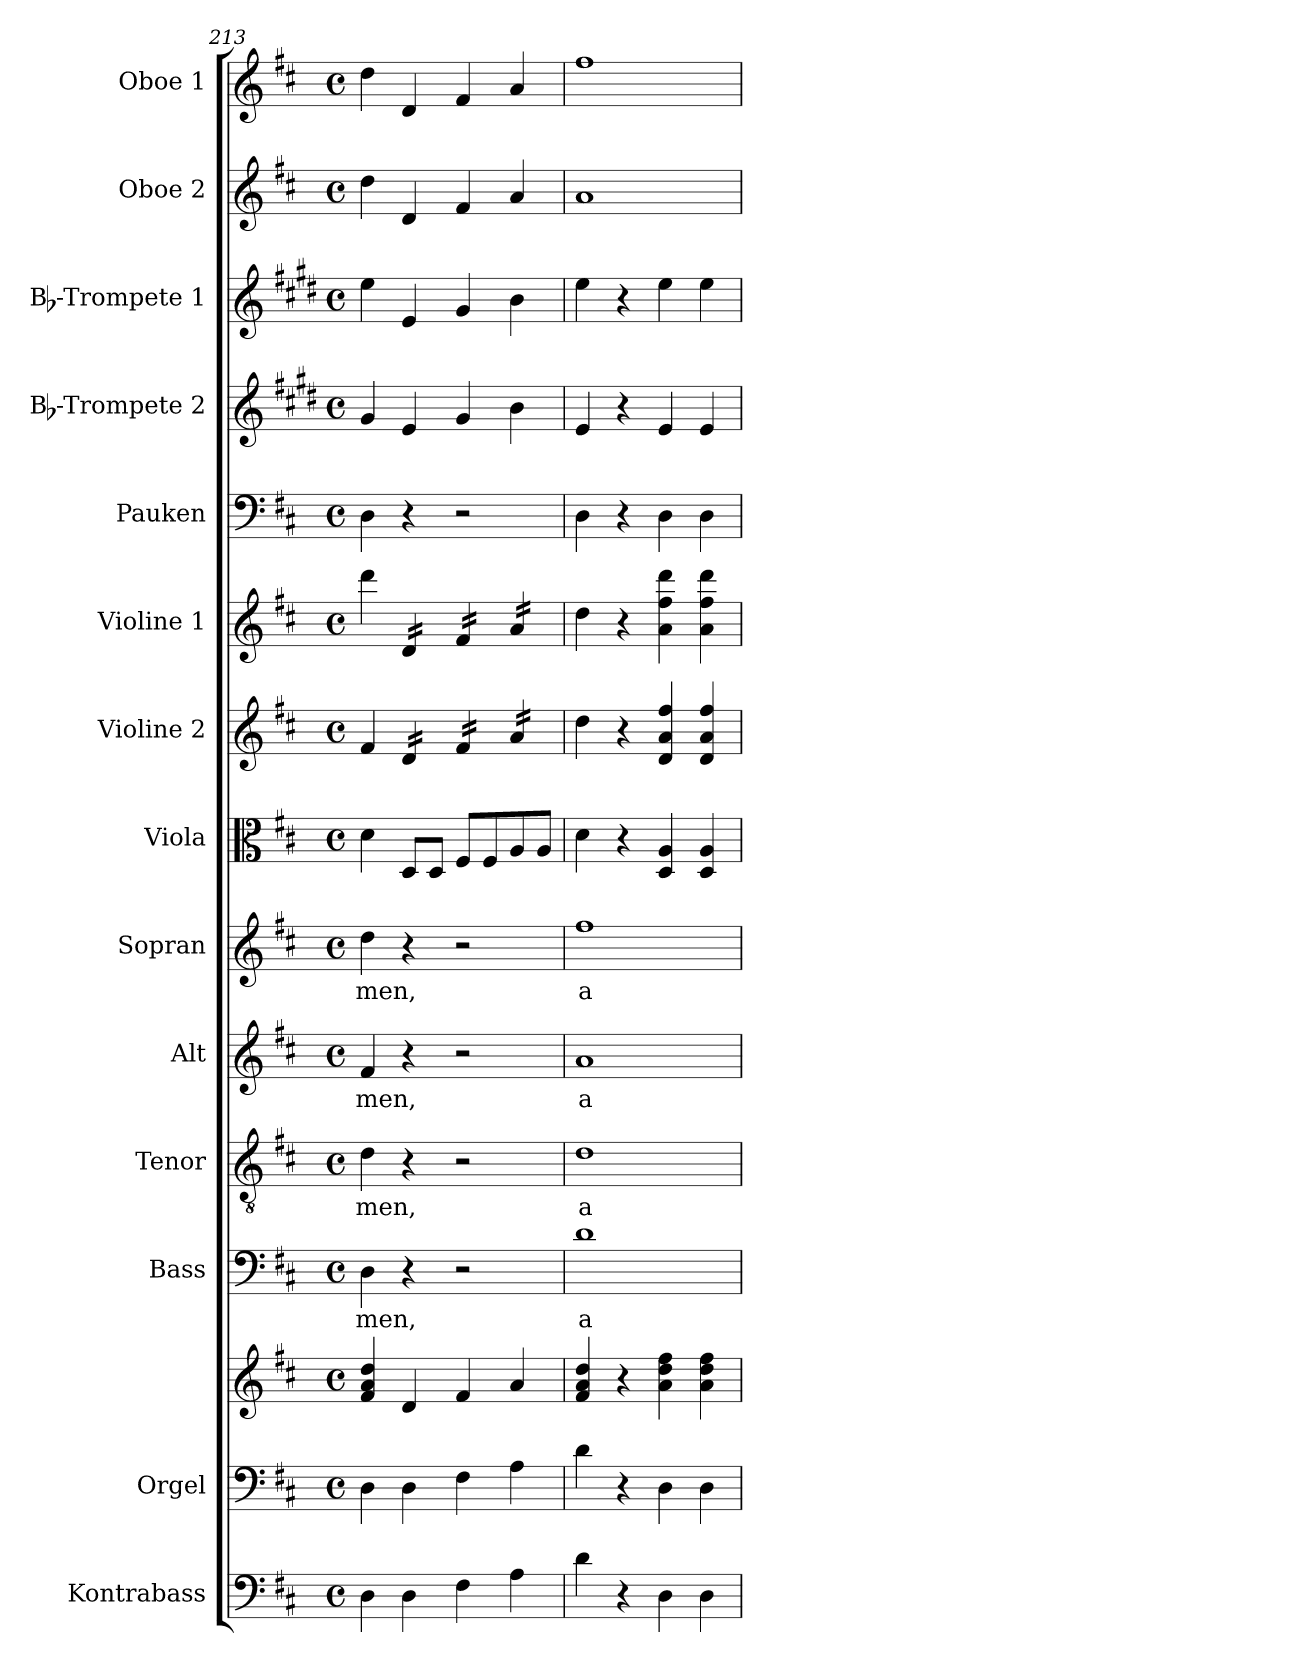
**kern	**kern	**kern	**kern	**text	**kern	**text	**kern	**text	**kern	**text	**kern	**kern	**kern	**kern	**kern	**kern	**kern	**kern
*part14	*part13	*part13	*part12	*part12	*part11	*part11	*part10	*part10	*part9	*part9	*part8	*part7	*part6	*part5	*part4	*part3	*part2	*part1
*staff15	*staff14	*staff13	*staff12	*staff12	*staff11	*staff11	*staff10	*staff10	*staff9	*staff9	*staff8	*staff7	*staff6	*staff5	*staff4	*staff3	*staff2	*staff1
*I"Kontrabass	*I"Orgel	*	*I"Bass	*	*I"Tenor	*	*I"Alt	*	*I"Sopran	*	*I"Viola	*I"Violine 2	*I"Violine 1	*I"Pauken	*I"Bb-Trompete 2	*I"Bb-Trompete 1	*I"Oboe 2	*I"Oboe 1
*I'Kb.	*I'Org.	*	*I'B.	*	*I'T.	*	*I'A.	*	*I'S.	*	*I'Vla.	*I'Vl. 2	*I'Vl. 1	*I'Pk.	*I'Bb Trp. 2	*I'Bb Trp. 1	*I'Ob. 2	*I'Ob. 1
*clefF4	*clefF4	*clefG2	*clefF4	*	*clefGv2	*	*clefG2	*	*clefG2	*	*clefC3	*clefG2	*clefG2	*clefF4	*clefG2	*clefG2	*clefG2	*clefG2
*ITrd7c12	*	*	*	*	*	*	*	*	*	*	*	*	*	*	*ITrd1c2	*ITrd1c2	*	*
*k[f#c#]	*k[f#c#]	*k[f#c#]	*k[f#c#]	*	*k[f#c#]	*	*k[f#c#]	*	*k[f#c#]	*	*k[f#c#]	*k[f#c#]	*k[f#c#]	*k[f#c#]	*k[f#c#]	*k[f#c#]	*k[f#c#]	*k[f#c#]
*D:	*D:	*D:	*D:	*	*D:	*	*D:	*	*D:	*	*D:	*D:	*D:	*D:	*D:	*D:	*D:	*D:
*M4/4	*M4/4	*M4/4	*M4/4	*	*M4/4	*	*M4/4	*	*M4/4	*	*M4/4	*M4/4	*M4/4	*M4/4	*M4/4	*M4/4	*M4/4	*M4/4
*met(c)	*met(c)	*met(c)	*met(c)	*	*met(c)	*	*met(c)	*	*met(c)	*	*met(c)	*met(c)	*met(c)	*met(c)	*met(c)	*met(c)	*met(c)	*met(c)
=213	=213	=213	=213	=213	=213	=213	=213	=213	=213	=213	=213	=213	=213	=213	=213	=213	=213	=213
!	!	!	!	!LO:LY:b	!	!LO:LY:b	!	!LO:LY:b	!	!LO:LY:b	!	!	!	!	!	!	!	!
4DD\	4D\	4f#/ 4a/ 4dd/	4D\	-men,	4d\	-men,	4f#/	-men,	4dd\	-men,	4d\	4f#/	4ddd\	4D\	4f#/	4dd\	4dd\	4dd\
*	*	*	*	*	*	*	*	*	*	*	*	*tremolo	*	*	*	*	*	*
*	*	*	*	*	*	*	*	*	*	*	*	*	*tremolo	*	*	*	*	*
4DD\	4D\	4d/	4r	.	4r	.	4r	.	4r	.	8D/L	16d/LL	16d/LL	4r	4d/	4d/	4d/	4d/
.	.	.	.	.	.	.	.	.	.	.	.	16d/	16d/	.	.	.	.	.
.	.	.	.	.	.	.	.	.	.	.	8D/J	16d/	16d/	.	.	.	.	.
.	.	.	.	.	.	.	.	.	.	.	.	16d/JJ	16d/JJ	.	.	.	.	.
4FF#\	4F#\	4f#/	2r	.	2r	.	2r	.	2r	.	8F#/L	16f#/LL	16f#/LL	2r	4f#/	4f#/	4f#/	4f#/
.	.	.	.	.	.	.	.	.	.	.	.	16f#/	16f#/	.	.	.	.	.
.	.	.	.	.	.	.	.	.	.	.	8F#/	16f#/	16f#/	.	.	.	.	.
.	.	.	.	.	.	.	.	.	.	.	.	16f#/JJ	16f#/JJ	.	.	.	.	.
4AA\	4A\	4a/	.	.	.	.	.	.	.	.	8A/	16a/LL	16a/LL	.	4a\	4a\	4a/	4a/
.	.	.	.	.	.	.	.	.	.	.	.	16a/	16a/	.	.	.	.	.
.	.	.	.	.	.	.	.	.	.	.	8A/J	16a/	16a/	.	.	.	.	.
.	.	.	.	.	.	.	.	.	.	.	.	16a/JJ	16a/JJ	.	.	.	.	.
*	*	*	*	*	*	*	*	*	*	*	*	*	*Xtremolo	*	*	*	*	*
*	*	*	*	*	*	*	*	*	*	*	*	*Xtremolo	*	*	*	*	*	*
=214	=214	=214	=214	=214	=214	=214	=214	=214	=214	=214	=214	=214	=214	=214	=214	=214	=214	=214
!	!	!	!	!LO:LY:b	!	!LO:LY:b	!	!LO:LY:b	!	!LO:LY:b	!	!	!	!	!	!	!	!
4D\	4d\	4f#/ 4a/ 4dd/	1d	a-	1d	a-	1a	a-	1ff#	a-	4d\	4dd\	4dd\	4D\	4d/	4dd\	1a	1ff#
4r	4r	4r	.	.	.	.	.	.	.	.	4r	4r	4r	4r	4r	4r	.	.
4DD\	4D\	4a\ 4dd\ 4ff#\	.	.	.	.	.	.	.	.	4D/ 4A/	4d/ 4a/ 4ff#/	4a\ 4ff#\ 4ddd\	4D\	4d/	4dd\	.	.
4DD\	4D\	4a\ 4dd\ 4ff#\	.	.	.	.	.	.	.	.	4D/ 4A/	4d/ 4a/ 4ff#/	4a\ 4ff#\ 4ddd\	4D\	4d/	4dd\	.	.
=	=	=	=	=	=	=	=	=	=	=	=	=	=	=	=	=	=	=
*-	*-	*-	*-	*-	*-	*-	*-	*-	*-	*-	*-	*-	*-	*-	*-	*-	*-	*-
